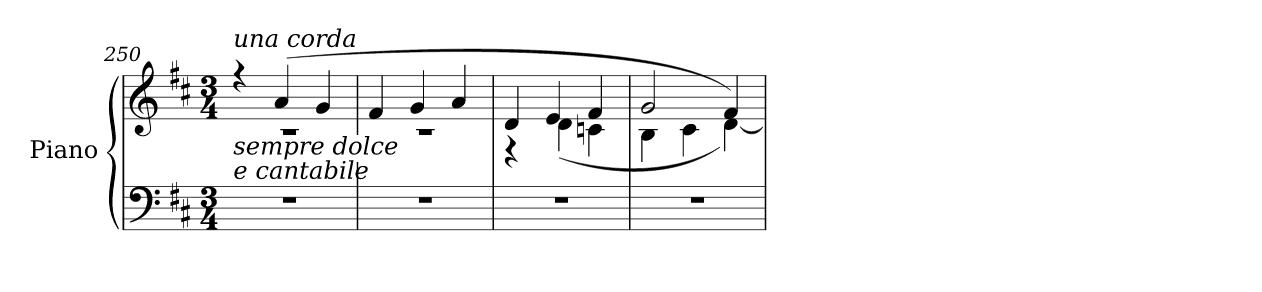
**kern	**kern
*part1	*part1
*staff2	*staff1
*I"Piano	*
*I'Pno.	*
*clefF4	*clefG2
*k[f#c#]	*k[f#c#]
*M3/4	*M3/4
=250	=250
*	*^
!	!LO:TX:b:i:t=sempre dolce	!
!	!LO:TX:a:i:t=una corda	!
!	!LO:TX:b:i:t=e cantabile	!
2.r	4r	2.r
.	(4a/	.
.	4g/	.
=251	=251	=251
2.r	4f#/	2.r
.	4g/	.
.	4a/	.
=252	=252	=252
2.r	4d/	4r
.	4e/	(4d\
.	4f#/	4cn\
=253	=253	=253
2.r	2g/	4B\
.	.	4c#\
.	4f#/)	[4d\)
*	*v	*v
=	=
*-	*-
